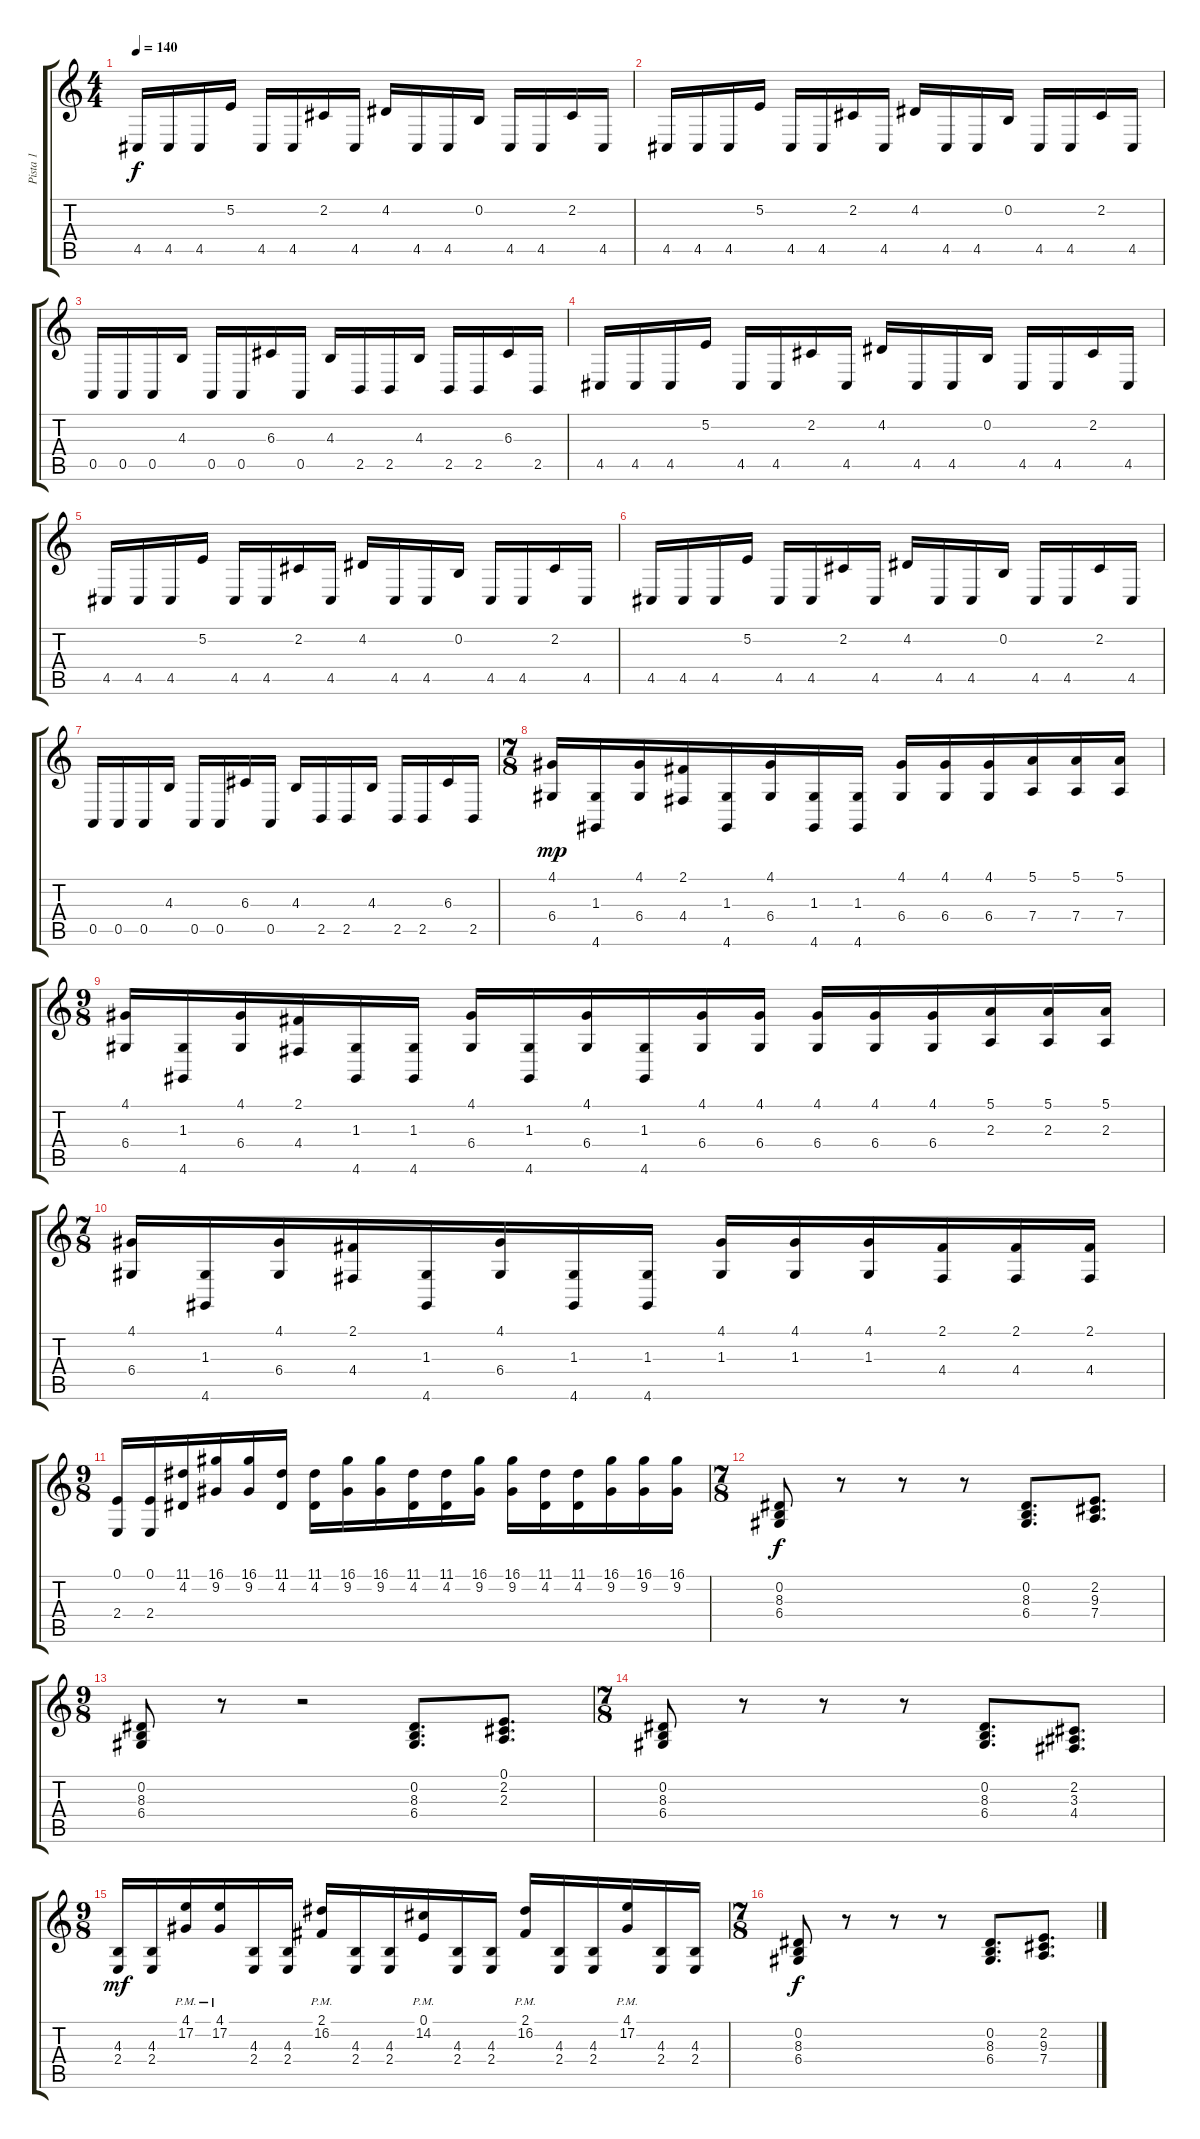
\track ("Pista 1" "Pista 1") {instrument lead2sawtooth}
\staff {score tabs}
\tuning (E4 B3 G3 D3 A2 E2) {hide}
\ts (4 4)
\tempo 140
\clef g2
\ks c
4.5.16{dy f} 4.5.16 4.5.16 5.2.16 4.5.16 4.5.16 2.2.16 4.5.16 4.2.16 4.5.16 4.5.16 0.2.16 4.5.16 4.5.16 2.2.16 4.5.16 |
4.5.16 4.5.16 4.5.16 5.2.16 4.5.16 4.5.16 2.2.16 4.5.16 4.2.16 4.5.16 4.5.16 0.2.16 4.5.16 4.5.16 2.2.16 4.5.16 |
0.5.16 0.5.16 0.5.16 4.3.16 0.5.16 0.5.16 6.3.16 0.5.16 4.3.16 2.5.16 2.5.16 4.3.16 2.5.16 2.5.16 6.3.16 2.5.16 |
4.5.16 4.5.16 4.5.16 5.2.16 4.5.16 4.5.16 2.2.16 4.5.16 4.2.16 4.5.16 4.5.16 0.2.16 4.5.16 4.5.16 2.2.16 4.5.16 |
4.5.16 4.5.16 4.5.16 5.2.16 4.5.16 4.5.16 2.2.16 4.5.16 4.2.16 4.5.16 4.5.16 0.2.16 4.5.16 4.5.16 2.2.16 4.5.16 |
4.5.16 4.5.16 4.5.16 5.2.16 4.5.16 4.5.16 2.2.16 4.5.16 4.2.16 4.5.16 4.5.16 0.2.16 4.5.16 4.5.16 2.2.16 4.5.16 |
0.5.16 0.5.16 0.5.16 4.3.16 0.5.16 0.5.16 6.3.16 0.5.16 4.3.16 2.5.16 2.5.16 4.3.16 2.5.16 2.5.16 6.3.16 2.5.16 |
\ts (7 8)
(4.1 6.4).16{dy mp} (1.3 4.6).16 (4.1 6.4).16 (2.1 4.4).16 (1.3 4.6).16 (4.1 6.4).16 (1.3 4.6).16 (1.3 4.6).16 (4.1 6.4).16 (4.1 6.4).16 (4.1 6.4).16 (5.1 7.4).16 (5.1 7.4).16 (5.1 7.4).16 |
\ts (9 8)
(4.1 6.4).16 (1.3 4.6).16 (4.1 6.4).16 (2.1 4.4).16 (1.3 4.6).16 (1.3 4.6).16 (4.1 6.4).16 (1.3 4.6).16 (4.1 6.4).16 (1.3 4.6).16 (4.1 6.4).16 (4.1 6.4).16 (4.1 6.4).16 (4.1 6.4).16 (4.1 6.4).16 (5.1 2.3).16 (5.1 2.3).16 (5.1 2.3).16 |
\ts (7 8)
(4.1 6.4).16 (1.3 4.6).16 (4.1 6.4).16 (2.1 4.4).16 (1.3 4.6).16 (4.1 6.4).16 (1.3 4.6).16 (1.3 4.6).16 (4.1 1.3).16 (4.1 1.3).16 (4.1 1.3).16 (2.1 4.4).16 (2.1 4.4).16 (2.1 4.4).16 |
\ts (9 8)
(0.1 2.4).16 (0.1 2.4).16 (11.1 4.2).16 (16.1 9.2).16 (16.1 9.2).16 (11.1 4.2).16 (11.1 4.2).16 (16.1 9.2).16 (16.1 9.2).16 (11.1 4.2).16 (11.1 4.2).16 (16.1 9.2).16 (16.1 9.2).16 (11.1 4.2).16 (11.1 4.2).16 (16.1 9.2).16 (16.1 9.2).16 (16.1 9.2).16 |
\ts (7 8)
(0.2 8.3 6.4).8{dy f} r.8 r.8 r.8 (0.2 8.3 6.4).8{d} (2.2 9.3 7.4).8{d} |
\ts (9 8)
(0.2 8.3 6.4).8 r.8 r.2 (0.2 8.3 6.4).8{d} (0.1 2.2 2.3).8{d} |
\ts (7 8)
(0.2 8.3 6.4).8 r.8 r.8 r.8 (0.2 8.3 6.4).8{d} (2.2 3.3 4.4).8{d} |
\ts (9 8)
(4.3 2.4).16{dy mf} (4.3 2.4).16 (4.1{pm} 17.2{pm}).16 (4.1{pm} 17.2{pm}).16 (4.3 2.4).16 (4.3 2.4).16 (2.1{pm} 16.2{pm}).16 (4.3 2.4).16 (4.3 2.4).16 (0.1{pm} 14.2{pm}).16 (4.3 2.4).16 (4.3 2.4).16 (2.1{pm} 16.2{pm}).16 (4.3 2.4).16 (4.3 2.4).16 (4.1{pm} 17.2{pm}).16 (4.3 2.4).16 (4.3 2.4).16 |
\ts (7 8)
(0.2 8.3 6.4).8{dy f} r.8 r.8 r.8 (0.2 8.3 6.4).8{d} (2.2 9.3 7.4).8{d}
